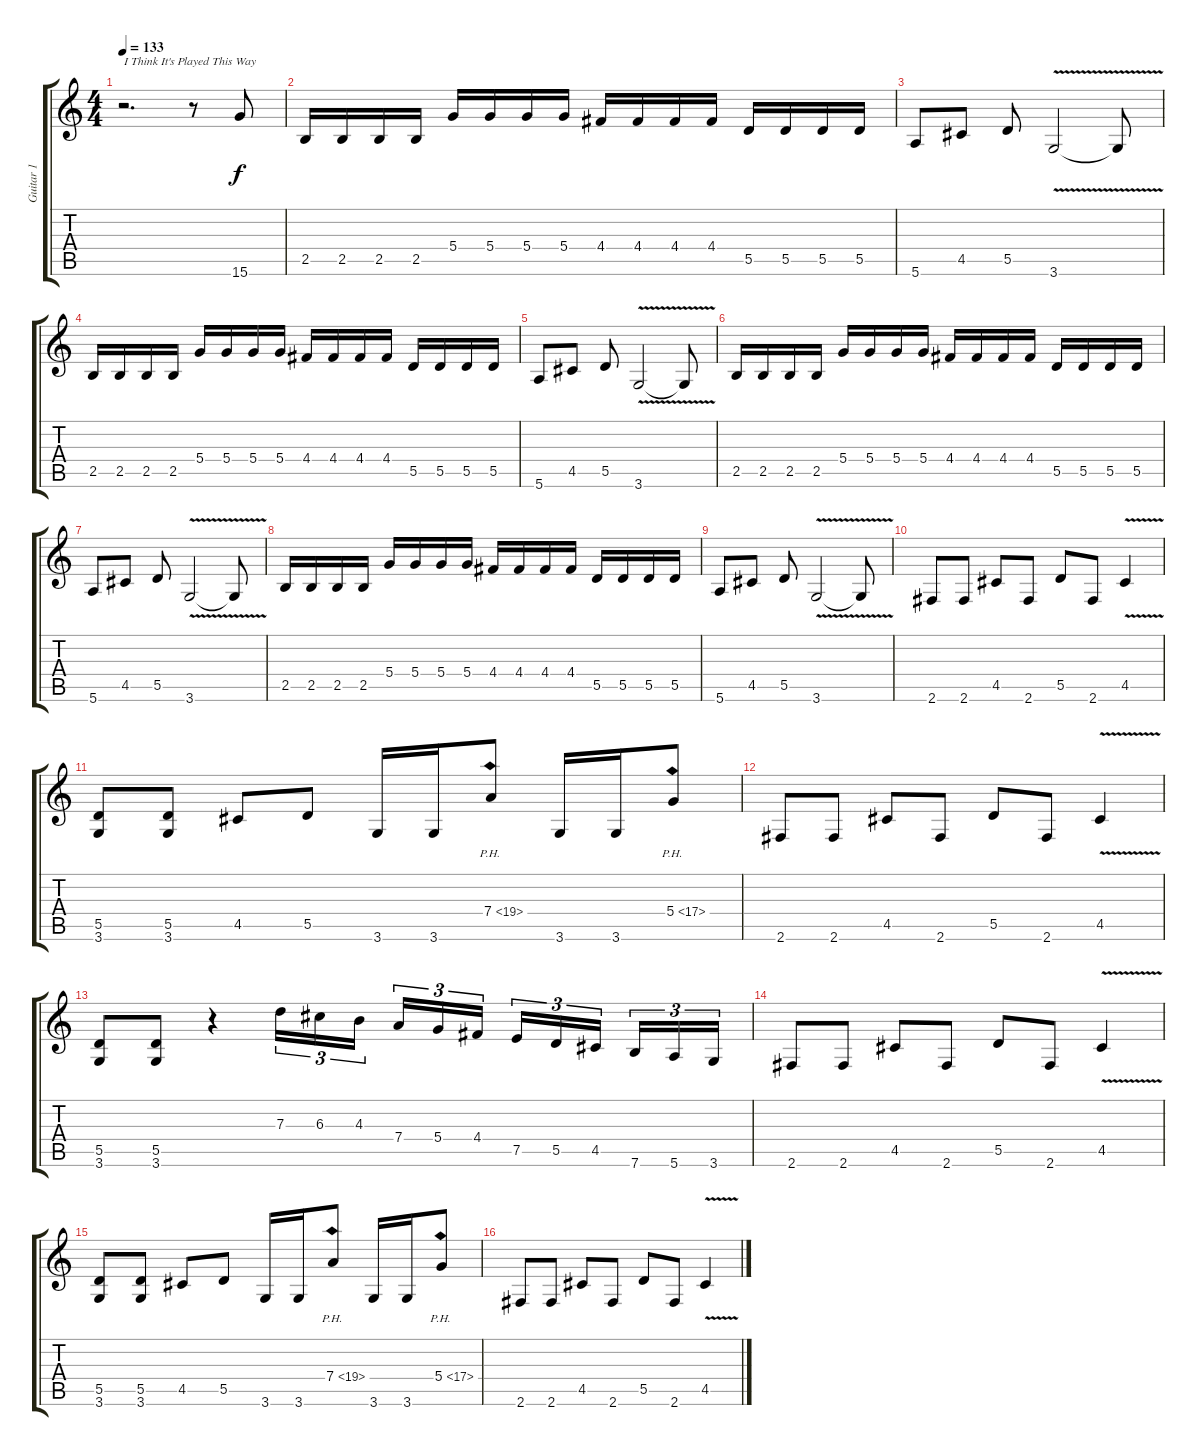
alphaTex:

\track ("Guitar 1" "Guitar 1") {instrument overdrivenguitar}
\staff {score tabs}
\tuning (E4 B3 G3 D3 A2 E2) {hide}
\ts (4 4)
\tempo 133
\clef g2
\ks c
r.2{d txt "I Think It's Played This Way" dy f instrument overdrivenguitar} r.8 15.6.8 |
2.5.16 2.5.16 2.5.16 2.5.16 5.4.16 5.4.16 5.4.16 5.4.16 4.4.16 4.4.16 4.4.16 4.4.16 5.5.16 5.5.16 5.5.16 5.5.16 |
5.6.8 4.5.8 5.5.8 3.6{v}.2 3.6{t}.8 |
2.5.16 2.5.16 2.5.16 2.5.16 5.4.16 5.4.16 5.4.16 5.4.16 4.4.16 4.4.16 4.4.16 4.4.16 5.5.16 5.5.16 5.5.16 5.5.16 |
5.6.8 4.5.8 5.5.8 3.6{v}.2 3.6{t}.8 |
2.5.16 2.5.16 2.5.16 2.5.16 5.4.16 5.4.16 5.4.16 5.4.16 4.4.16 4.4.16 4.4.16 4.4.16 5.5.16 5.5.16 5.5.16 5.5.16 |
5.6.8 4.5.8 5.5.8 3.6{v}.2 3.6{t}.8 |
2.5.16 2.5.16 2.5.16 2.5.16 5.4.16 5.4.16 5.4.16 5.4.16 4.4.16 4.4.16 4.4.16 4.4.16 5.5.16 5.5.16 5.5.16 5.5.16 |
5.6.8 4.5.8 5.5.8 3.6{v}.2 3.6{t}.8 |
2.6.8 2.6.8 4.5.8 2.6.8 5.5.8 2.6.8 4.5{v}.4 |
(5.5 3.6).8 (5.5 3.6).8 4.5.8 5.5.8 3.6.16 3.6.16 7.4{ph 12}.8 3.6.16 3.6.16 5.4{ph 12}.8 |
2.6.8 2.6.8 4.5.8 2.6.8 5.5.8 2.6.8 4.5{v}.4 |
(5.5 3.6).8 (5.5 3.6).8 r.4 7.3.16{tu (3 2)} 6.3.16{tu (3 2)} 4.3.16{tu (3 2)} 7.4.16{tu (3 2)} 5.4.16{tu (3 2)} 4.4.16{tu (3 2)} 7.5.16{tu (3 2)} 5.5.16{tu (3 2)} 4.5.16{tu (3 2)} 7.6.16{tu (3 2)} 5.6.16{tu (3 2)} 3.6.16{tu (3 2)} |
2.6.8 2.6.8 4.5.8 2.6.8 5.5.8 2.6.8 4.5{v}.4 |
(5.5 3.6).8 (5.5 3.6).8 4.5.8 5.5.8 3.6.16 3.6.16 7.4{ph 12}.8 3.6.16 3.6.16 5.4{ph 12}.8 |
2.6.8 2.6.8 4.5.8 2.6.8 5.5.8 2.6.8 4.5{v}.4
